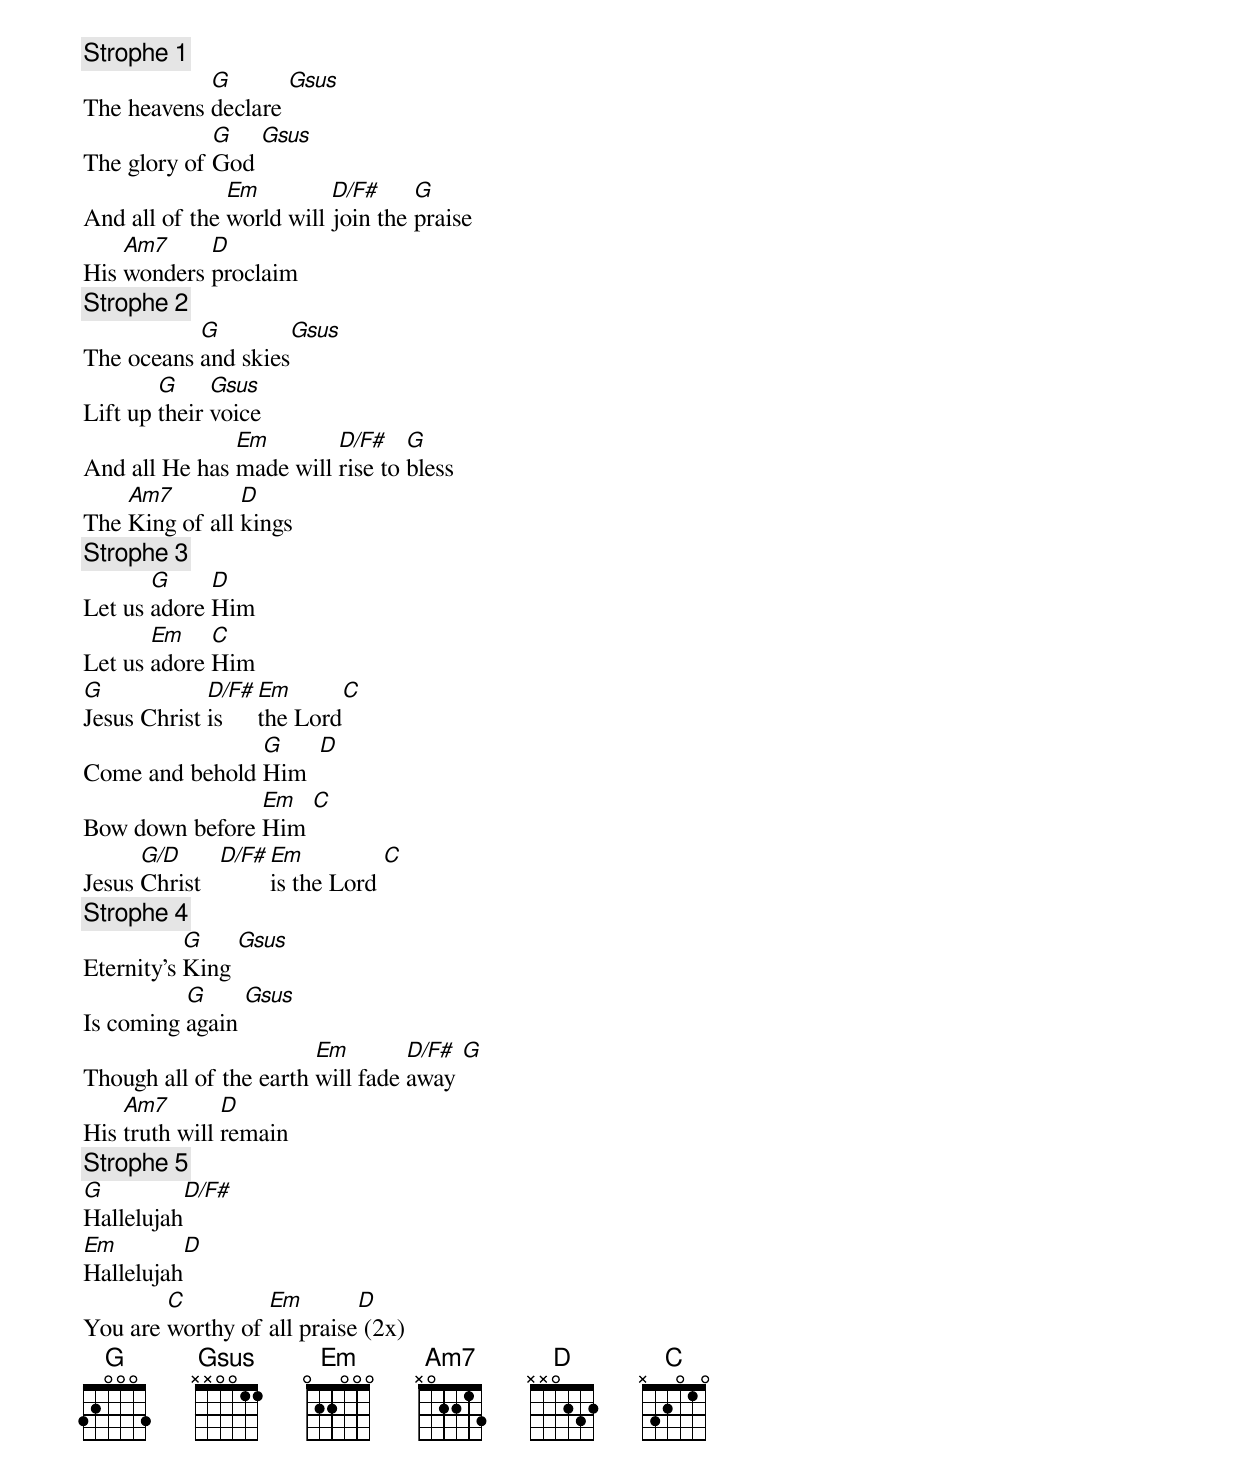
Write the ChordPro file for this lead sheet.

{comment: Strophe 1}
The heavens [G]declare [Gsus]
The glory of [G]God [Gsus]
And all of the [Em]world will [D/F#]join the [G]praise
His [Am7]wonders [D]proclaim
{comment: Strophe 2}
The oceans [G]and skies[Gsus]
Lift up [G]their [Gsus]voice
And all He has [Em]made will [D/F#]rise to [G]bless
The [Am7]King of all [D]kings
{comment: Strophe 3}
Let us [G]adore [D]Him
Let us [Em]adore [C]Him
[G]Jesus Christ [D/F#]is [Em]the Lord[C]
Come and behold [G]Him  [D]
Bow down before [Em]Him [C]
Jesus [G/D]Christ   [D/F#][Em]is the Lord [C]
{comment: Strophe 4}
Eternity's [G]King [Gsus]
Is coming [G]again [Gsus]
Though all of the earth [Em]will fade [D/F#]away [G]
His [Am7]truth will [D]remain
{comment: Strophe 5}
[G]Hallelujah[D/F#]
[Em]Hallelujah[D]
You are [C]worthy of [Em]all praise[D] (2x)
